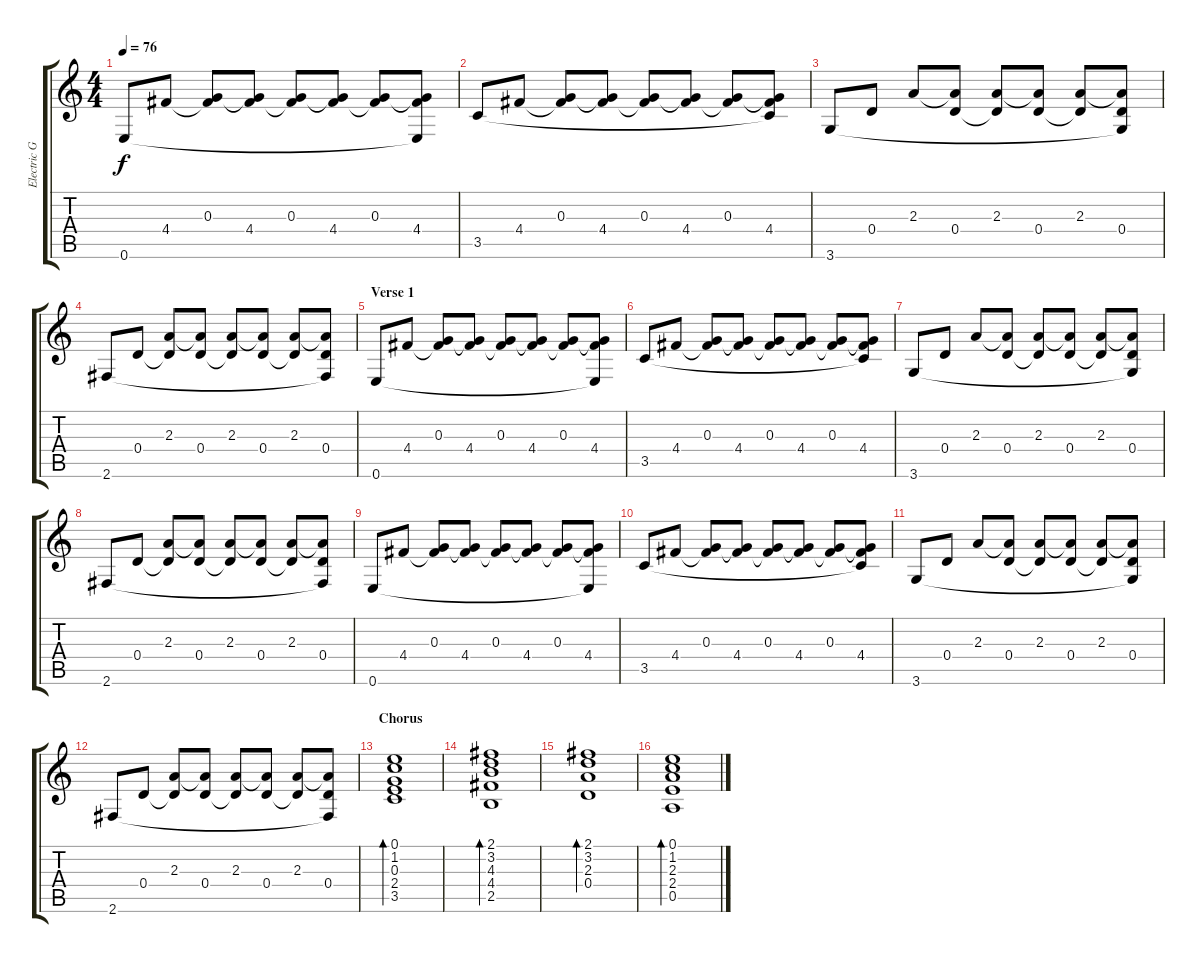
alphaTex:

\track ("Electric Gtr Clean" "Electric G") {instrument electricguitarclean}
\staff {score tabs}
\tuning (E4 B3 G3 D3 A2 E2) {hide}
\ts (4 4)
\tempo 76
\clef g2
\ks c
0.6.8{dy f instrument electricguitarclean} 4.4.8 (0.3 4.4{t}).8 (0.3{t} 4.4).8 (0.3 4.4{t}).8 (0.3{t} 4.4).8 (0.3 4.4{t}).8 (0.3{t} 4.4 0.6{t}).8 |
3.5.8 4.4.8 (0.3 4.4{t}).8 (0.3{t} 4.4).8 (0.3 4.4{t}).8 (0.3{t} 4.4).8 (0.3 4.4{t}).8 (0.3{t} 4.4 3.5{t}).8 |
3.6.8 0.4.8 2.3.8 (2.3{t} 0.4).8 (2.3 0.4{t}).8 (2.3{t} 0.4).8 (2.3 0.4{t}).8 (2.3{t} 0.4 3.6{t}).8 |
2.6.8 0.4.8 (2.3 0.4{t}).8 (2.3{t} 0.4).8 (2.3 0.4{t}).8 (2.3{t} 0.4).8 (2.3 0.4{t}).8 (2.3{t} 0.4 2.6{t}).8 |
\section ("" "Verse 1")
0.6.8 4.4.8 (0.3 4.4{t}).8 (0.3{t} 4.4).8 (0.3 4.4{t}).8 (0.3{t} 4.4).8 (0.3 4.4{t}).8 (0.3{t} 4.4 0.6{t}).8 |
3.5.8 4.4.8 (0.3 4.4{t}).8 (0.3{t} 4.4).8 (0.3 4.4{t}).8 (0.3{t} 4.4).8 (0.3 4.4{t}).8 (0.3{t} 4.4 3.5{t}).8 |
3.6.8 0.4.8 2.3.8 (2.3{t} 0.4).8 (2.3 0.4{t}).8 (2.3{t} 0.4).8 (2.3 0.4{t}).8 (2.3{t} 0.4 3.6{t}).8 |
2.6.8 0.4.8 (2.3 0.4{t}).8 (2.3{t} 0.4).8 (2.3 0.4{t}).8 (2.3{t} 0.4).8 (2.3 0.4{t}).8 (2.3{t} 0.4 2.6{t}).8 |
0.6.8 4.4.8 (0.3 4.4{t}).8 (0.3{t} 4.4).8 (0.3 4.4{t}).8 (0.3{t} 4.4).8 (0.3 4.4{t}).8 (0.3{t} 4.4 0.6{t}).8 |
3.5.8 4.4.8 (0.3 4.4{t}).8 (0.3{t} 4.4).8 (0.3 4.4{t}).8 (0.3{t} 4.4).8 (0.3 4.4{t}).8 (0.3{t} 4.4 3.5{t}).8 |
3.6.8 0.4.8 2.3.8 (2.3{t} 0.4).8 (2.3 0.4{t}).8 (2.3{t} 0.4).8 (2.3 0.4{t}).8 (2.3{t} 0.4 3.6{t}).8 |
2.6.8 0.4.8 (2.3 0.4{t}).8 (2.3{t} 0.4).8 (2.3 0.4{t}).8 (2.3{t} 0.4).8 (2.3 0.4{t}).8 (2.3{t} 0.4 2.6{t}).8 |
\section ("" "Chorus")
(0.1 1.2 0.3 2.4 3.5).1{bd 240} |
(2.1 3.2 4.3 4.4 2.5).1{bd 240} |
(2.1 3.2 2.3 0.4).1{bd 240} |
(0.1 1.2 2.3 2.4 0.5).1{bd 240}
